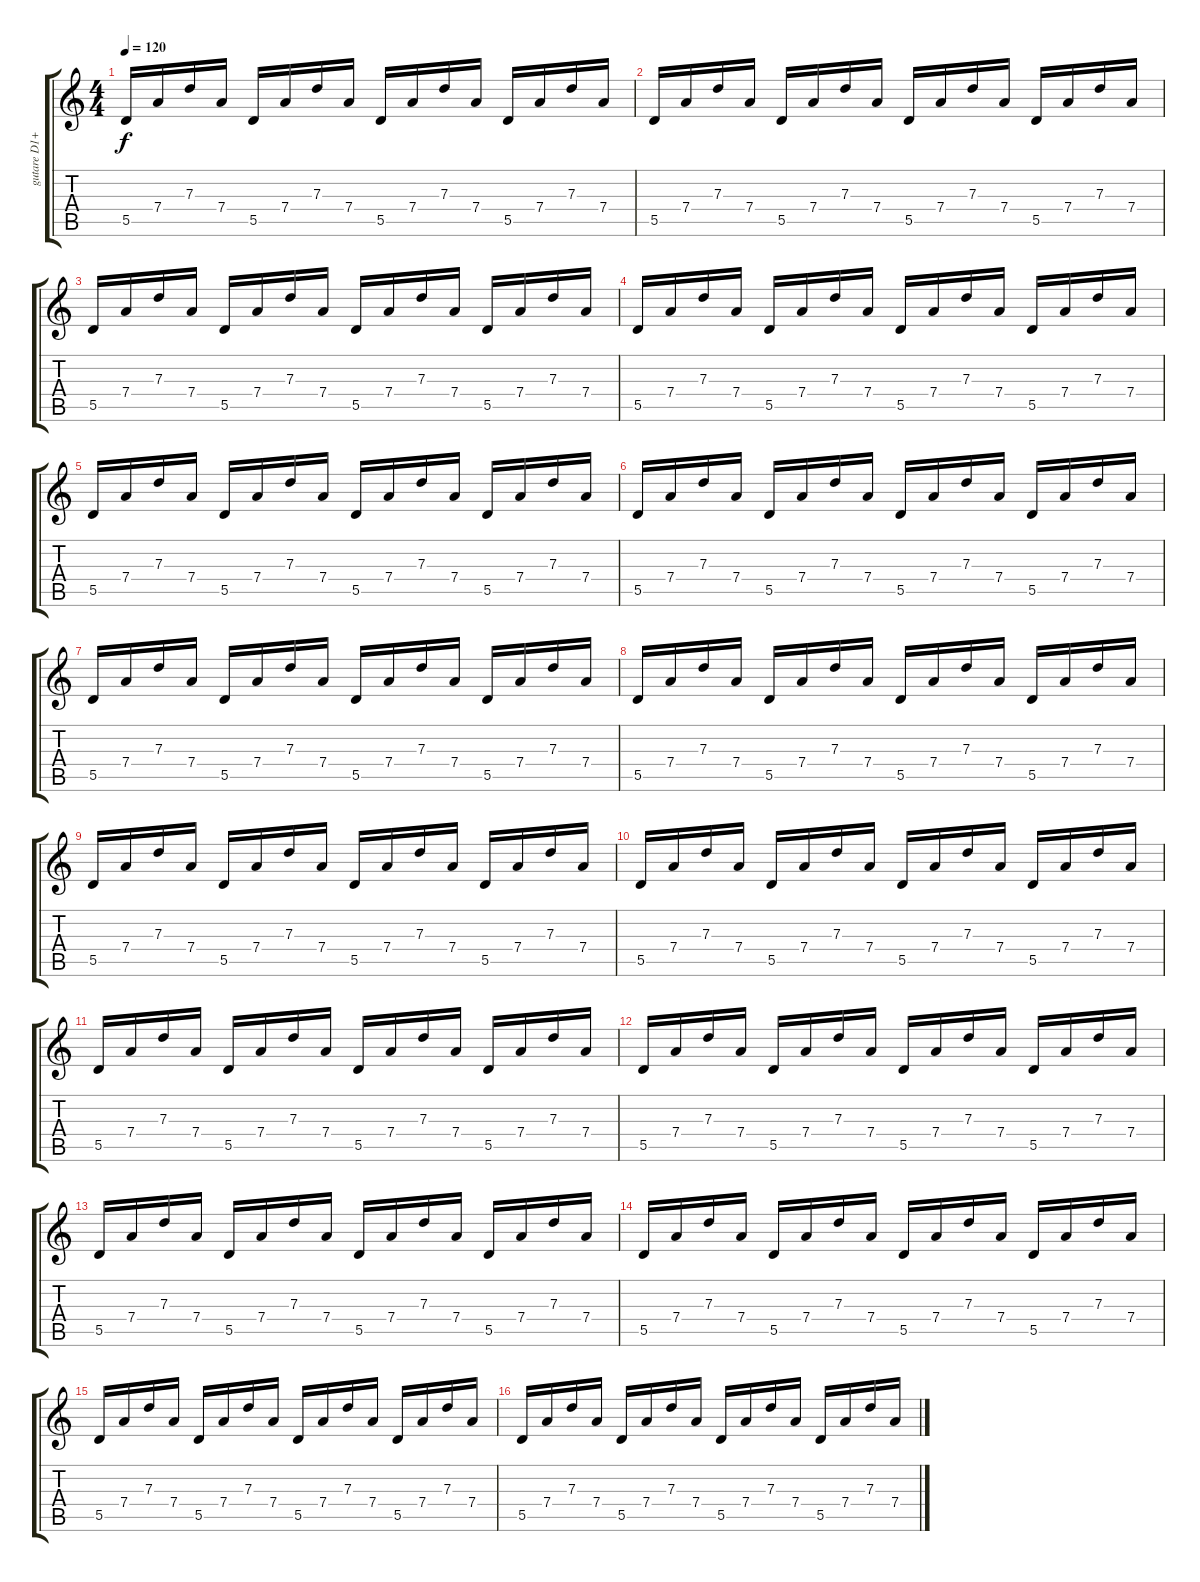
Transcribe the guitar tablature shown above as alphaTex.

\track ("gutare D1+solo" "gutare D1+") {instrument distortionguitar}
\staff {score tabs}
\tuning (E4 B3 G3 D3 A2 E2) {hide}
\ts (4 4)
\tempo 120
\clef g2
\ks c
5.5.16{dy f} 7.4.16 7.3.16 7.4.16 5.5.16 7.4.16 7.3.16 7.4.16 5.5.16 7.4.16 7.3.16 7.4.16 5.5.16 7.4.16 7.3.16 7.4.16 |
5.5.16 7.4.16 7.3.16 7.4.16 5.5.16 7.4.16 7.3.16 7.4.16 5.5.16 7.4.16 7.3.16 7.4.16 5.5.16 7.4.16 7.3.16 7.4.16 |
5.5.16 7.4.16 7.3.16 7.4.16 5.5.16 7.4.16 7.3.16 7.4.16 5.5.16 7.4.16 7.3.16 7.4.16 5.5.16 7.4.16 7.3.16 7.4.16 |
5.5.16 7.4.16 7.3.16 7.4.16 5.5.16 7.4.16 7.3.16 7.4.16 5.5.16 7.4.16 7.3.16 7.4.16 5.5.16 7.4.16 7.3.16 7.4.16 |
5.5.16 7.4.16 7.3.16 7.4.16 5.5.16 7.4.16 7.3.16 7.4.16 5.5.16 7.4.16 7.3.16 7.4.16 5.5.16 7.4.16 7.3.16 7.4.16 |
5.5.16 7.4.16 7.3.16 7.4.16 5.5.16 7.4.16 7.3.16 7.4.16 5.5.16 7.4.16 7.3.16 7.4.16 5.5.16 7.4.16 7.3.16 7.4.16 |
5.5.16 7.4.16 7.3.16 7.4.16 5.5.16 7.4.16 7.3.16 7.4.16 5.5.16 7.4.16 7.3.16 7.4.16 5.5.16 7.4.16 7.3.16 7.4.16 |
5.5.16 7.4.16 7.3.16 7.4.16 5.5.16 7.4.16 7.3.16 7.4.16 5.5.16 7.4.16 7.3.16 7.4.16 5.5.16 7.4.16 7.3.16 7.4.16 |
5.5.16 7.4.16 7.3.16 7.4.16 5.5.16 7.4.16 7.3.16 7.4.16 5.5.16 7.4.16 7.3.16 7.4.16 5.5.16 7.4.16 7.3.16 7.4.16 |
5.5.16 7.4.16 7.3.16 7.4.16 5.5.16 7.4.16 7.3.16 7.4.16 5.5.16 7.4.16 7.3.16 7.4.16 5.5.16 7.4.16 7.3.16 7.4.16 |
5.5.16 7.4.16 7.3.16 7.4.16 5.5.16 7.4.16 7.3.16 7.4.16 5.5.16 7.4.16 7.3.16 7.4.16 5.5.16 7.4.16 7.3.16 7.4.16 |
5.5.16 7.4.16 7.3.16 7.4.16 5.5.16 7.4.16 7.3.16 7.4.16 5.5.16 7.4.16 7.3.16 7.4.16 5.5.16 7.4.16 7.3.16 7.4.16 |
5.5.16 7.4.16 7.3.16 7.4.16 5.5.16 7.4.16 7.3.16 7.4.16 5.5.16 7.4.16 7.3.16 7.4.16 5.5.16 7.4.16 7.3.16 7.4.16 |
5.5.16 7.4.16 7.3.16 7.4.16 5.5.16 7.4.16 7.3.16 7.4.16 5.5.16 7.4.16 7.3.16 7.4.16 5.5.16 7.4.16 7.3.16 7.4.16 |
5.5.16 7.4.16 7.3.16 7.4.16 5.5.16 7.4.16 7.3.16 7.4.16 5.5.16 7.4.16 7.3.16 7.4.16 5.5.16 7.4.16 7.3.16 7.4.16 |
5.5.16 7.4.16 7.3.16 7.4.16 5.5.16 7.4.16 7.3.16 7.4.16 5.5.16 7.4.16 7.3.16 7.4.16 5.5.16 7.4.16 7.3.16 7.4.16
